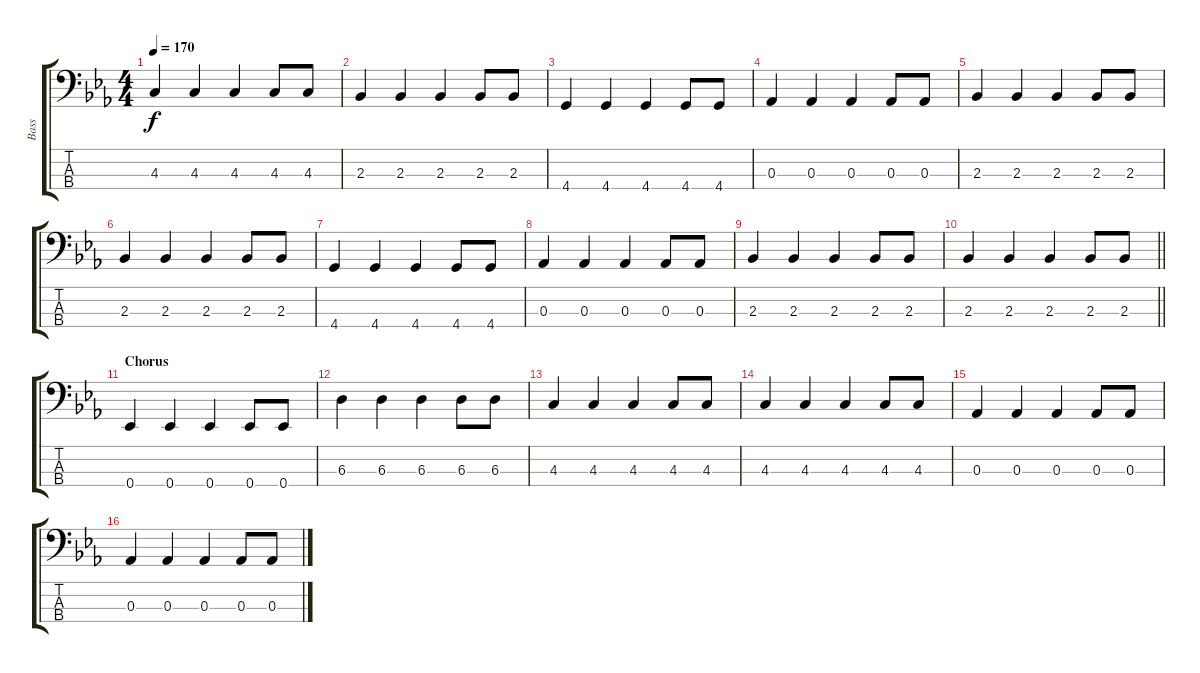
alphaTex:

\track ("Bass" "Bass") {instrument electricbassfinger}
\staff {score tabs}
\tuning (Gb2 Db2 Ab1 Eb1) {hide}
\ts (4 4)
\tempo 170
\clef f4
\ks eb
4.3.4{dy f} 4.3.4 4.3.4 4.3.8 4.3.8 |
2.3.4 2.3.4 2.3.4 2.3.8 2.3.8 |
4.4.4 4.4.4 4.4.4 4.4.8 4.4.8 |
0.3.4 0.3.4 0.3.4 0.3.8 0.3.8 |
2.3.4 2.3.4 2.3.4 2.3.8 2.3.8 |
2.3.4 2.3.4 2.3.4 2.3.8 2.3.8 |
4.4.4 4.4.4 4.4.4 4.4.8 4.4.8 |
0.3.4 0.3.4 0.3.4 0.3.8 0.3.8 |
2.3.4 2.3.4 2.3.4 2.3.8 2.3.8 |
\barLineRight lightlight
2.3.4 2.3.4 2.3.4 2.3.8 2.3.8 |
\section ("" "Chorus")
0.4.4 0.4.4 0.4.4 0.4.8 0.4.8 |
6.3.4 6.3.4 6.3.4 6.3.8 6.3.8 |
4.3.4 4.3.4 4.3.4 4.3.8 4.3.8 |
4.3.4 4.3.4 4.3.4 4.3.8 4.3.8 |
0.3.4 0.3.4 0.3.4 0.3.8 0.3.8 |
0.3.4 0.3.4 0.3.4 0.3.8 0.3.8
